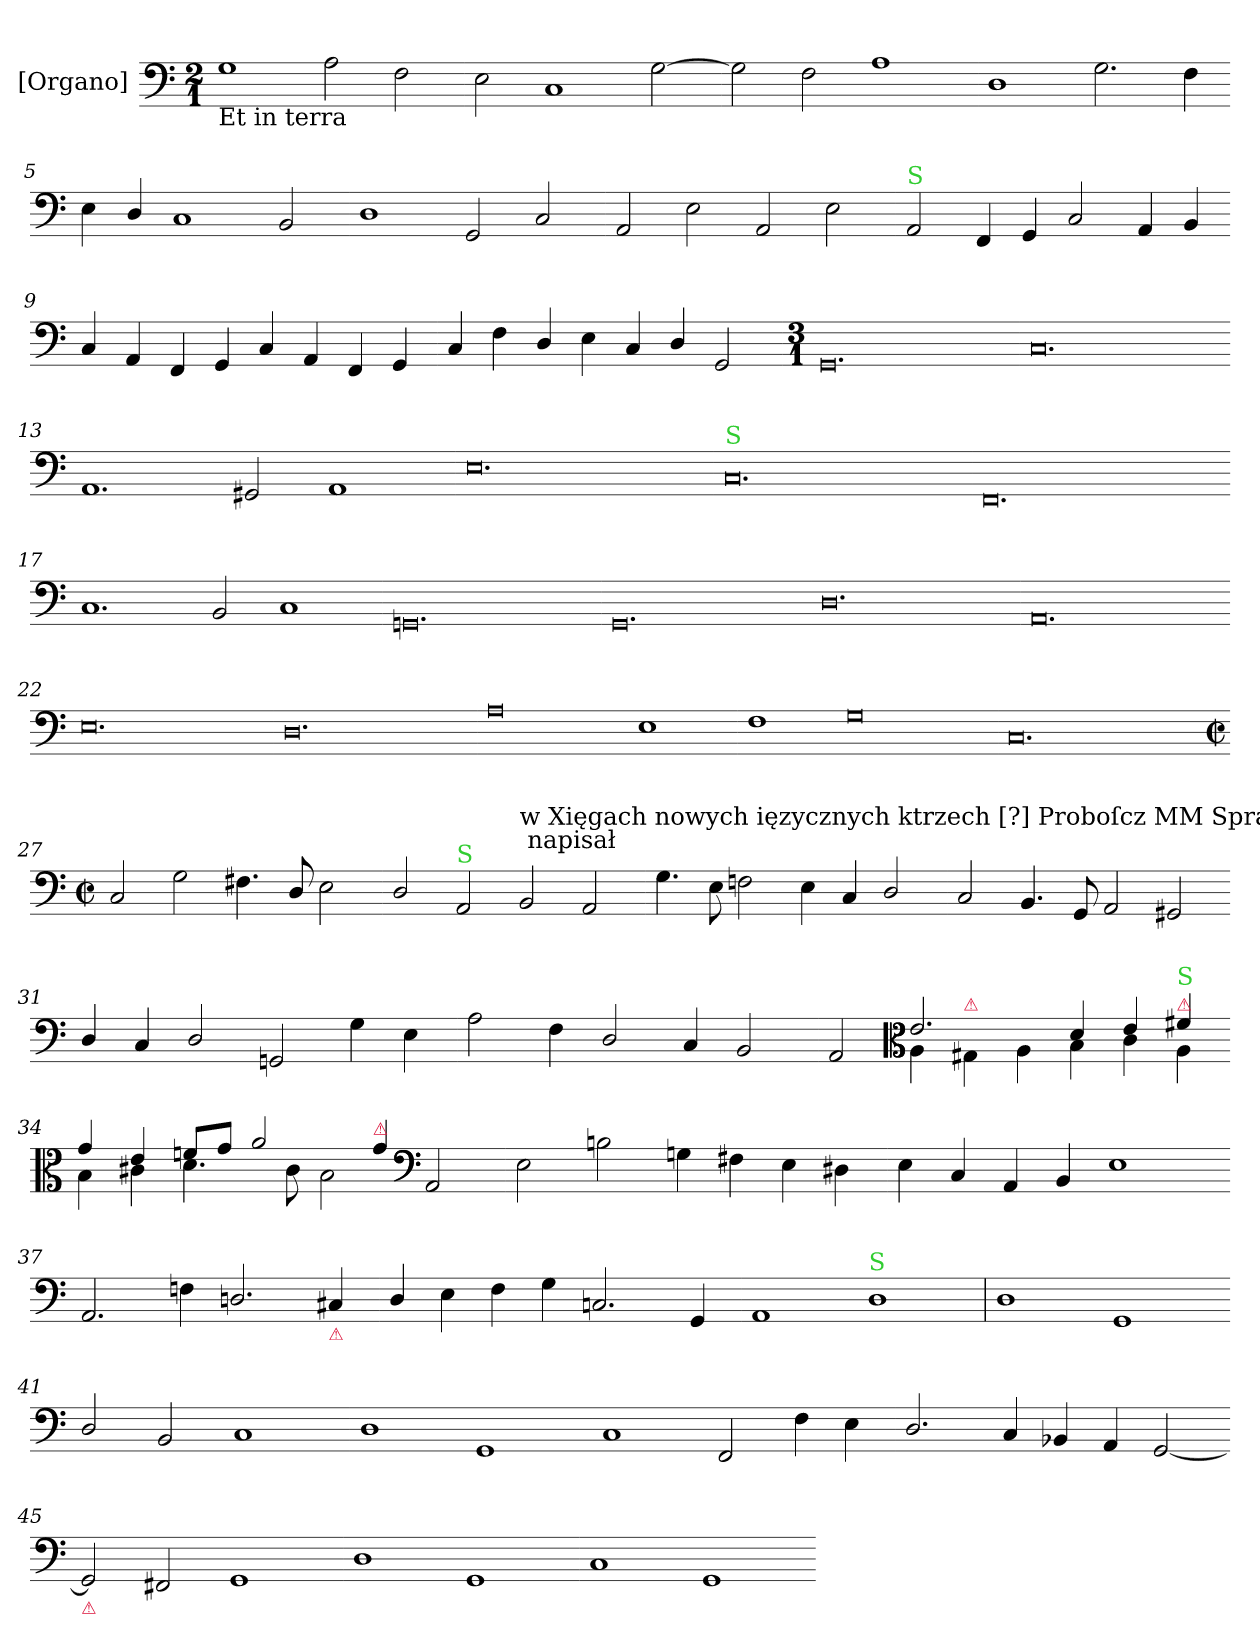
**kern
*part1
*staff1
*I"[Organo]
*clefF4
*k[]
*M2/1
=1
!LO:TX:b:t=Et in terra
1G
2A\
2F\
=2-
2E\
1C
[2G\
=3-
2G\]
2F\
1A
=4-
1D
2.G\
4F\
=5-
4E\
4D/
1C
2BB/
=6-
1D
2GG/
2C/
=7-
2AA/
2E\
2AA/
2E\
=8-
!LO:TX:a:color=limegreen:t=S
2AA/
4FF/
4GG/
2C/
4AA/
4BB/
=9-
4C/
4AA/
4FF/
4GG/
4C/
4AA/
4FF/
4GG/
=10-
4C/
4F\
4D/
4E\
4C/
4D/
2GG/
=11-
*M3/1
0.GG
=12-
0.C
=13-
1.AA
2GG#X/
1AA
=14-
0.E
=15-
!LO:TX:a:color=limegreen:t=S
0.C
=16-
0.FF
=17-
1.C
2BB/
1C
=18-
0.GGn
=19-
0.GG
=20-
0.D
=21-
0.AA
=22-
0.E
=23-
0.D
=24-
0A
1E
=25-
1F
0G
=26-
0.C
=27-
*M2/1
*met(c|)
2C/
2G\
4.F#X\
8D/
2E\
=28-
2D/
!LO:TX:a:color=limegreen:t=S
2AA/
!LO:TX:a:t=w Xięgach nowych ięzycznych ktrzech [?] Proboſcz MM Sprawil y\n napisał
2BB/
2AA/
=29-
4.G\
8E\
2Fn\
4E\
4C/
2D/
=30-
2C/
4.BB/
8GG/
2AA/
2GG#X/
=31-
4D/
4C/
2D/
2GGn/
4G\
4E\
=32-
2A\
4F\
2D/
4C/
2BB/
=33-
*^
2AA/	2ryy
*clefC3	*
2.e/	4A\
!	!LO:TX:a:color=crimson:t=⚠
.	4G#X\
.	4A\
4d/	4B\
4e/	4c\
!LO:TX:a:color=limegreen:t=S	!
!LO:TX:a:color=crimson:t=⚠	!
4f#X/	4A\
=34-	=34-
4g/	4B\
4e/	4c#X\
8fn/L	4.d\
8g/J	.
2a/	.
.	8c#\
.	2B\
!LO:TX:a:color=crimson:t=⚠	!
4g/	.
*clefF4	*
2AA/	2ryy
*v	*v
=35-
2E\
2Bn\
4Gn\
4F#X\
4E\
4D#X\
=36-
4E\
4C/
4AA/
4BB/
1E
=37-
2.AA/
4Fn\
2.Dn/
!LO:TX:b:color=crimson:t=⚠
4C#X/
=38-
4D/
4E\
4F\
4G\
2.Cn/
4GG/
=39-
1AA
!LO:TX:a:color=limegreen:t=S
1D
=40
1D
1GG
=41-
2D/
2BB/
1C
=42-
1D
1GG
=43-
1C
2FF/
4F\
4E\
=44-
2.D/
4C/
4BB-X/
4AA/
[2GG/
=45-
!LO:TX:b:color=crimson:t=⚠
2GG/]
2FF#X/
1GG
=46-
1D
1GG
=47-
1C
1GG
=-
*-
